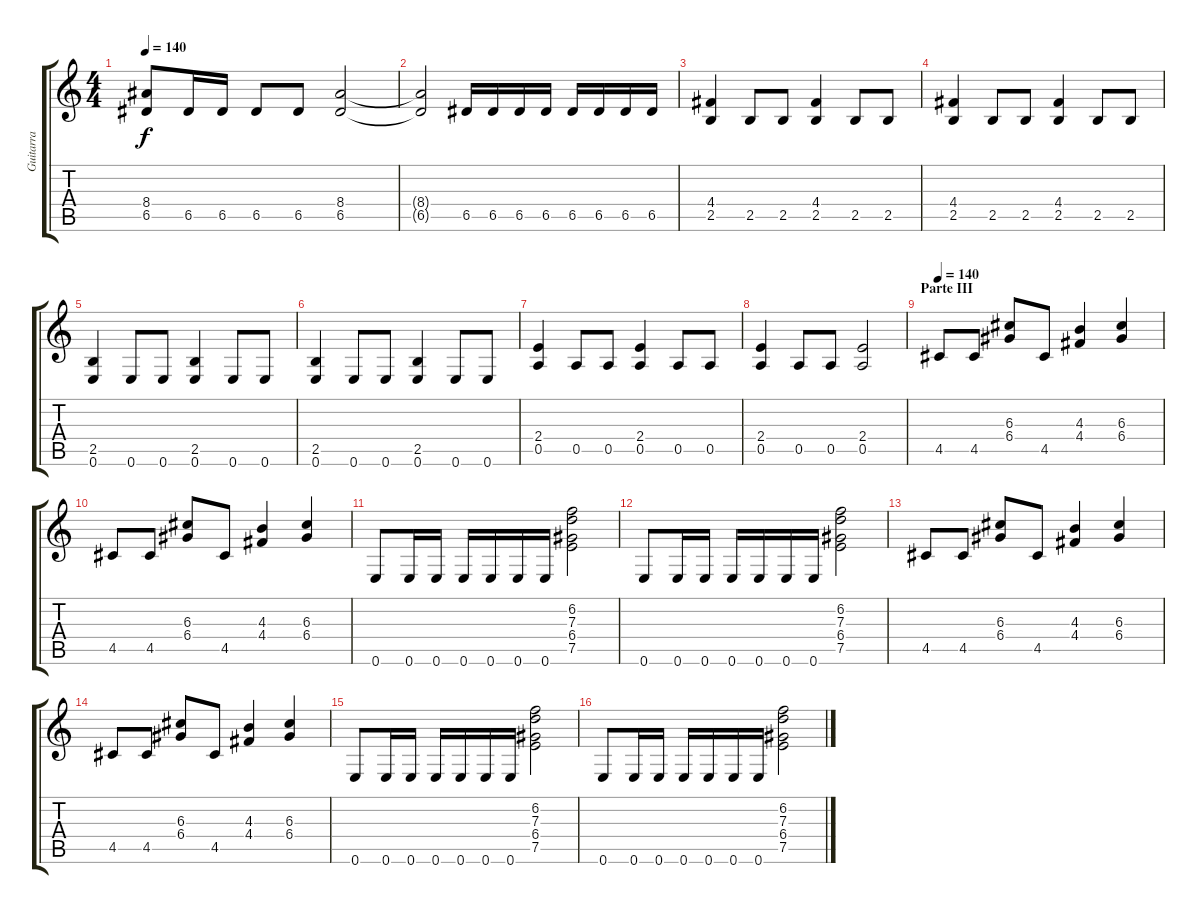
\track ("Guitarra" "Guitarra") {instrument distortionguitar}
\staff {score tabs}
\tuning (E4 B3 G3 D3 A2 E2) {hide}
\ts (4 4)
\tempo 140
\clef g2
\ks c
(8.4 6.5).8{dy f} 6.5.16 6.5.16 6.5.8 6.5.8 (8.4 6.5).2 |
(8.4{t} 6.5{t}).2 6.5.16 6.5.16 6.5.16 6.5.16 6.5.16 6.5.16 6.5.16 6.5.16 |
(4.4 2.5).4 2.5.8 2.5.8 (4.4 2.5).4 2.5.8 2.5.8 |
(4.4 2.5).4 2.5.8 2.5.8 (4.4 2.5).4 2.5.8 2.5.8 |
(2.5 0.6).4 0.6.8 0.6.8 (2.5 0.6).4 0.6.8 0.6.8 |
(2.5 0.6).4 0.6.8 0.6.8 (2.5 0.6).4 0.6.8 0.6.8 |
(2.4 0.5).4 0.5.8 0.5.8 (2.4 0.5).4 0.5.8 0.5.8 |
(2.4 0.5).4 0.5.8 0.5.8 (2.4 0.5).2 |
\section ("" "Parte III")
\tempo 140
4.5.8{volume 11 instrument distortionguitar} 4.5.8 (6.3 6.4).8 4.5.8 (4.3 4.4).4 (6.3 6.4).4 |
4.5.8 4.5.8 (6.3 6.4).8 4.5.8 (4.3 4.4).4 (6.3 6.4).4 |
0.6.8 0.6.16 0.6.16 0.6.16 0.6.16 0.6.16 0.6.16 (6.2 7.3 6.4 7.5).2{volume 7} |
0.6.8{volume 11} 0.6.16 0.6.16 0.6.16 0.6.16 0.6.16 0.6.16 (6.2 7.3 6.4 7.5).2{volume 7} |
4.5.8{volume 11} 4.5.8 (6.3 6.4).8 4.5.8 (4.3 4.4).4 (6.3 6.4).4 |
4.5.8 4.5.8 (6.3 6.4).8 4.5.8 (4.3 4.4).4 (6.3 6.4).4 |
0.6.8 0.6.16 0.6.16 0.6.16 0.6.16 0.6.16 0.6.16 (6.2 7.3 6.4 7.5).2{volume 7} |
0.6.8{volume 11} 0.6.16 0.6.16 0.6.16 0.6.16 0.6.16 0.6.16 (6.2 7.3 6.4 7.5).2{volume 7}
